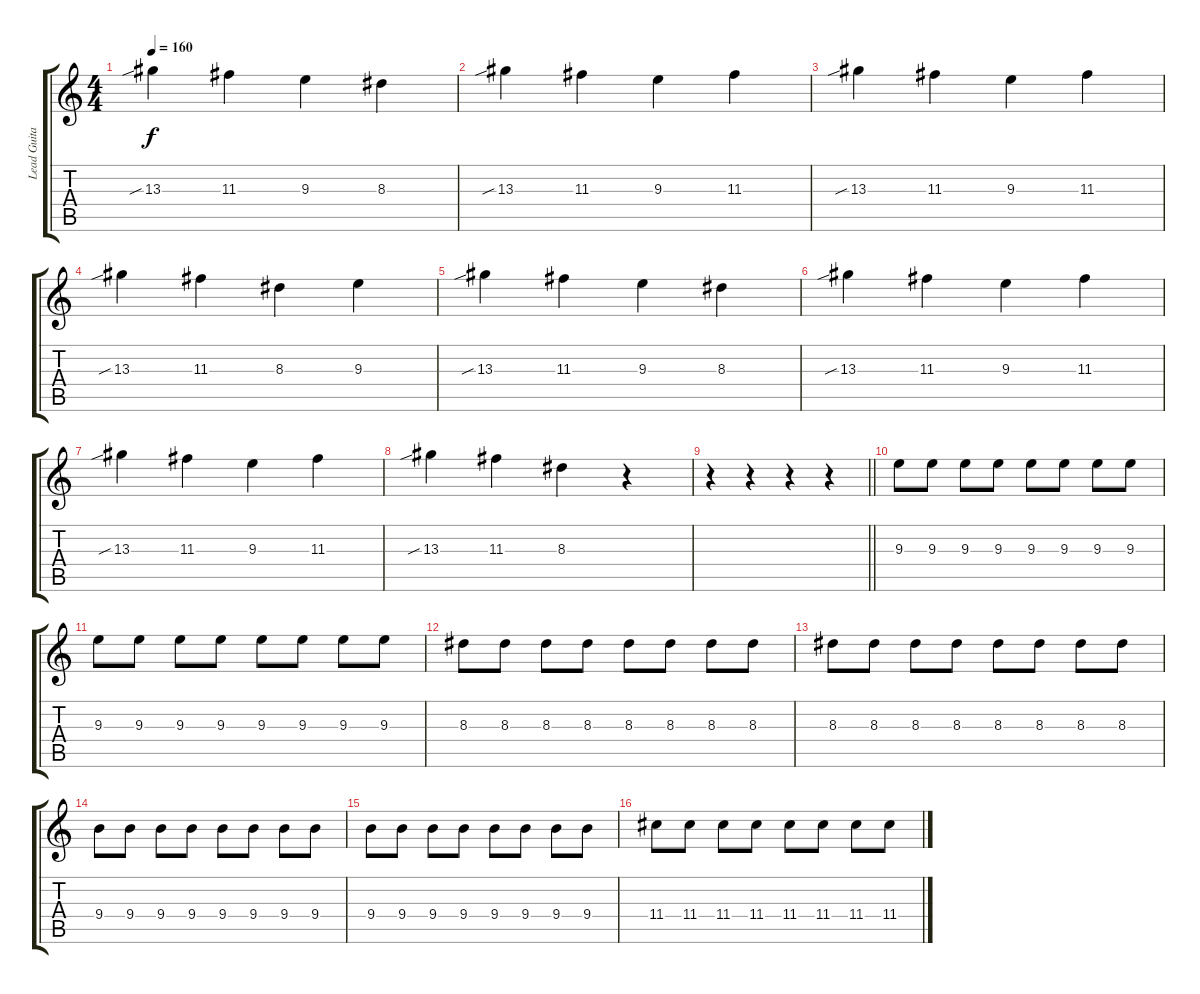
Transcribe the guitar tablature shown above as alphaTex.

\track ("Lead Guitar" "Lead Guita") {instrument distortionguitar}
\staff {score tabs}
\tuning (E4 B3 G3 D3 A2 E2) {hide}
\ts (4 4)
\tempo 160
\clef g2
\ks c
13.3{sib}.4{dy f} 11.3.4 9.3.4 8.3.4 |
13.3{sib}.4 11.3.4 9.3.4 11.3.4 |
13.3{sib}.4 11.3.4 9.3.4 11.3.4 |
13.3{sib}.4 11.3.4 8.3.4 9.3.4 |
13.3{sib}.4 11.3.4 9.3.4 8.3.4 |
13.3{sib}.4 11.3.4 9.3.4 11.3.4 |
13.3{sib}.4 11.3.4 9.3.4 11.3.4 |
13.3{sib}.4 11.3.4 8.3.4 r.4 |
\barLineRight lightlight
r.4 r.4 r.4 r.4 |
9.3.8 9.3.8 9.3.8 9.3.8 9.3.8 9.3.8 9.3.8 9.3.8 |
9.3.8 9.3.8 9.3.8 9.3.8 9.3.8 9.3.8 9.3.8 9.3.8 |
8.3.8 8.3.8 8.3.8 8.3.8 8.3.8 8.3.8 8.3.8 8.3.8 |
8.3.8 8.3.8 8.3.8 8.3.8 8.3.8 8.3.8 8.3.8 8.3.8 |
9.4.8 9.4.8 9.4.8 9.4.8 9.4.8 9.4.8 9.4.8 9.4.8 |
9.4.8 9.4.8 9.4.8 9.4.8 9.4.8 9.4.8 9.4.8 9.4.8 |
11.4.8 11.4.8 11.4.8 11.4.8 11.4.8 11.4.8 11.4.8 11.4.8
